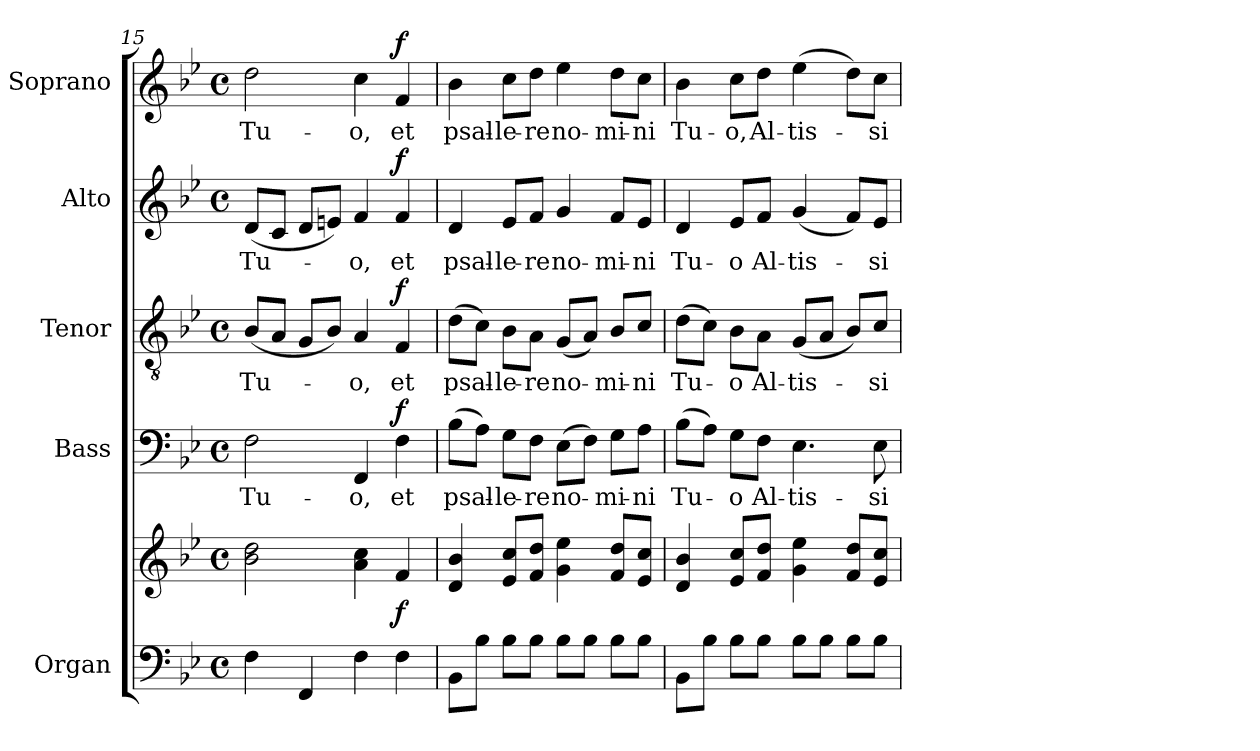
**kern	**kern	**dynam	**kern	**text	**dynam	**kern	**text	**dynam	**kern	**text	**dynam	**kern	**text	**dynam
*part5	*part5	*part5	*part4	*part4	*part4	*part3	*part3	*part3	*part2	*part2	*part2	*part1	*part1	*part1
*staff6	*staff5	*staff5/6	*staff4	*staff4	*staff4	*staff3	*staff3	*staff3	*staff2	*staff2	*staff2	*staff1	*staff1	*staff1
*I"Organ	*	*	*I"Bass	*	*	*I"Tenor	*	*	*I"Alto	*	*	*I"Soprano	*	*
*I'Org.	*	*	*I'B.	*	*	*I'T.	*	*	*I'A.	*	*	*I'S.	*	*
*clefF4	*clefG2	*	*clefF4	*	*	*clefGv2	*	*	*clefG2	*	*	*clefG2	*	*
*	*	*	*	*	*	*ITrd7c12	*	*	*	*	*	*	*	*
*k[b-e-]	*k[b-e-]	*	*k[b-e-]	*	*	*k[b-e-]	*	*	*k[b-e-]	*	*	*k[b-e-]	*	*
*B-:	*B-:	*	*B-:	*	*	*B-:	*	*	*B-:	*	*	*B-:	*	*
*M4/4	*M4/4	*	*M4/4	*	*	*M4/4	*	*	*M4/4	*	*	*M4/4	*	*
*met(c)	*met(c)	*	*met(c)	*	*	*met(c)	*	*	*met(c)	*	*	*met(c)	*	*
=15	=15	=15	=15	=15	=15	=15	=15	=15	=15	=15	=15	=15	=15	=15
!	!	!	!	!LO:LY:b:color=#000000	!	!	!	!	!	!	!	!	!	!
!	!	!	!	!	!	!	!LO:LY:b:color=#000000	!	!	!	!	!	!	!
!	!	!	!	!	!	!	!	!	!	!LO:LY:b:color=#000000	!	!	!	!
!	!	!	!	!	!	!	!	!	!	!	!	!	!LO:LY:b:color=#000000	!
4Fi\	2b-i\ 2ddi	.	2Fi\	Tu-	.	(8BB-i/L	Tu-	.	(8di/L	Tu-	.	2ddi\	Tu-	.
.	.	.	.	.	.	8AAi/J	.	.	8ci/J	.	.	.	.	.
4FFi/	.	.	.	.	.	8GGi/L	.	.	8di/L	.	.	.	.	.
.	.	.	.	.	.	8BB-i/J)	.	.	8eni/J)	.	.	.	.	.
!	!	!	!	!LO:LY:b:color=#000000	!	!	!	!	!	!	!	!	!	!
!	!	!	!	!	!	!	!LO:LY:b:color=#000000	!	!	!	!	!	!	!
!	!	!	!	!	!	!	!	!	!	!LO:LY:b:color=#000000	!	!	!	!
!	!	!	!	!	!	!	!	!	!	!	!	!	!LO:LY:b:color=#000000	!
4Fi\	4ai\ 4cci	.	4FFi/	-o,	.	4AAi/	-o,	.	4fi/	-o,	.	4cci\	-o,	.
!	!	!	!	!LO:LY:b:color=#000000	!	!	!	!	!	!	!	!	!	!
!	!	!	!	!	!	!	!LO:LY:b:color=#000000	!	!	!	!	!	!	!
!	!	!	!	!	!	!	!	!	!	!LO:LY:b:color=#000000	!	!	!	!
!	!	!	!	!	!	!	!	!	!	!	!	!	!LO:LY:b:color=#000000	!
4Fi\	4fi/	f	4Fi\	et	f	4FFi/	et	f	4fi/	et	f	4fi/	et	f
=16	=16	=16	=16	=16	=16	=16	=16	=16	=16	=16	=16	=16	=16	=16
!	!	!	!	!LO:LY:b:color=#000000	!	!	!	!	!	!	!	!	!	!
!	!	!	!	!	!	!	!LO:LY:b:color=#000000	!	!	!	!	!	!	!
!	!	!	!	!	!	!	!	!	!	!LO:LY:b:color=#000000	!	!	!	!
!	!	!	!	!	!	!	!	!	!	!	!	!	!LO:LY:b:color=#000000	!
8BB-i\L	4di/ 4b-i	.	(8B-i\L	psal-	.	(8Di\L	psal-	.	4di/	psal-	.	4b-i\	psal-	.
8B-i\J	.	.	8Ai\J)	.	.	8Ci\J)	.	.	.	.	.	.	.	.
!	!	!	!	!LO:LY:b:color=#000000	!	!	!	!	!	!	!	!	!	!
!	!	!	!	!	!	!	!LO:LY:b:color=#000000	!	!	!	!	!	!	!
!	!	!	!	!	!	!	!	!	!	!LO:LY:b:color=#000000	!	!	!	!
!	!	!	!	!	!	!	!	!	!	!	!	!	!LO:LY:b:color=#000000	!
8B-i\L	8e-i/ 8cci/L	.	8Gi\L	-le-	.	8BB-i\L	-le-	.	8e-i/L	-le-	.	8cci\L	-le-	.
!	!	!	!	!LO:LY:b:color=#000000	!	!	!	!	!	!	!	!	!	!
!	!	!	!	!	!	!	!LO:LY:b:color=#000000	!	!	!	!	!	!	!
!	!	!	!	!	!	!	!	!	!	!LO:LY:b:color=#000000	!	!	!	!
!	!	!	!	!	!	!	!	!	!	!	!	!	!LO:LY:b:color=#000000	!
8B-i\J	8fi/ 8ddi/J	.	8Fi\J	-re	.	8AAi\J	-re	.	8fi/J	-re	.	8ddi\J	-re	.
!	!	!	!	!LO:LY:b:color=#000000	!	!	!	!	!	!	!	!	!	!
!	!	!	!	!	!	!	!LO:LY:b:color=#000000	!	!	!	!	!	!	!
!	!	!	!	!	!	!	!	!	!	!LO:LY:b:color=#000000	!	!	!	!
!	!	!	!	!	!	!	!	!	!	!	!	!	!LO:LY:b:color=#000000	!
8B-i\L	4gi\ 4ee-i	.	(8E-i\L	no-	.	(8GGi/L	no-	.	4gi/	no-	.	4ee-i\	no-	.
8B-i\J	.	.	8Fi\J)	.	.	8AAi/J)	.	.	.	.	.	.	.	.
!	!	!	!	!LO:LY:b:color=#000000	!	!	!	!	!	!	!	!	!	!
!	!	!	!	!	!	!	!LO:LY:b:color=#000000	!	!	!	!	!	!	!
!	!	!	!	!	!	!	!	!	!	!LO:LY:b:color=#000000	!	!	!	!
!	!	!	!	!	!	!	!	!	!	!	!	!	!LO:LY:b:color=#000000	!
8B-i\L	8fi/ 8ddi/L	.	8Gi\L	-mi-	.	8BB-i/L	-mi-	.	8fi/L	-mi-	.	8ddi\L	-mi-	.
!	!	!	!	!LO:LY:b:color=#000000	!	!	!	!	!	!	!	!	!	!
!	!	!	!	!	!	!	!LO:LY:b:color=#000000	!	!	!	!	!	!	!
!	!	!	!	!	!	!	!	!	!	!LO:LY:b:color=#000000	!	!	!	!
!	!	!	!	!	!	!	!	!	!	!	!	!	!LO:LY:b:color=#000000	!
8B-i\J	8e-i/ 8cci/J	.	8Ai\J	-ni	.	8Ci/J	-ni	.	8e-i/J	-ni	.	8cci\J	-ni	.
=17	=17	=17	=17	=17	=17	=17	=17	=17	=17	=17	=17	=17	=17	=17
!	!	!	!	!LO:LY:b:color=#000000	!	!	!	!	!	!	!	!	!	!
!	!	!	!	!	!	!	!LO:LY:b:color=#000000	!	!	!	!	!	!	!
!	!	!	!	!	!	!	!	!	!	!LO:LY:b:color=#000000	!	!	!	!
!	!	!	!	!	!	!	!	!	!	!	!	!	!LO:LY:b:color=#000000	!
8BB-i\L	4di/ 4b-i	.	(8B-i\L	Tu-	.	(8Di\L	Tu-	.	4di/	Tu-	.	4b-i\	Tu-	.
8B-i\J	.	.	8Ai\J)	.	.	8Ci\J)	.	.	.	.	.	.	.	.
!	!	!	!	!LO:LY:b:color=#000000	!	!	!	!	!	!	!	!	!	!
!	!	!	!	!	!	!	!LO:LY:b:color=#000000	!	!	!	!	!	!	!
!	!	!	!	!	!	!	!	!	!	!LO:LY:b:color=#000000	!	!	!	!
!	!	!	!	!	!	!	!	!	!	!	!	!	!LO:LY:b:color=#000000	!
8B-i\L	8e-i/ 8cci/L	.	8Gi\L	-o	.	8BB-i\L	-o	.	8e-i/L	-o	.	8cci\L	-o,	.
!	!	!	!	!LO:LY:b:color=#000000	!	!	!	!	!	!	!	!	!	!
!	!	!	!	!	!	!	!LO:LY:b:color=#000000	!	!	!	!	!	!	!
!	!	!	!	!	!	!	!	!	!	!LO:LY:b:color=#000000	!	!	!	!
!	!	!	!	!	!	!	!	!	!	!	!	!	!LO:LY:b:color=#000000	!
8B-i\J	8fi/ 8ddi/J	.	8Fi\J	Al-	.	8AAi\J	Al-	.	8fi/J	Al-	.	8ddi\J	Al-	.
!	!	!	!	!LO:LY:b:color=#000000	!	!	!	!	!	!	!	!	!	!
!	!	!	!	!	!	!	!LO:LY:b:color=#000000	!	!	!	!	!	!	!
!	!	!	!	!	!	!	!	!	!	!LO:LY:b:color=#000000	!	!	!	!
!	!	!	!	!	!	!	!	!	!	!	!	!	!LO:LY:b:color=#000000	!
8B-i\L	4gi\ 4ee-i	.	4.E-i\	-tis-	.	(8GGi/L	-tis-	.	(4gi/	-tis-	.	(4ee-i\	-tis-	.
8B-i\J	.	.	.	.	.	8AAi/J	.	.	.	.	.	.	.	.
8B-i\L	8fi/ 8ddi/L	.	.	.	.	8BB-i/L)	.	.	8fi/L)	.	.	8ddi\L)	.	.
!	!	!	!	!LO:LY:b:color=#000000	!	!	!	!	!	!	!	!	!	!
!	!	!	!	!	!	!	!LO:LY:b:color=#000000	!	!	!	!	!	!	!
!	!	!	!	!	!	!	!	!	!	!LO:LY:b:color=#000000	!	!	!	!
!	!	!	!	!	!	!	!	!	!	!	!	!	!LO:LY:b:color=#000000	!
8B-i\J	8e-i/ 8cci/J	.	8E-i\	-si-	.	8Ci/J	-si-	.	8e-i/J	-si-	.	8cci\J	-si-	.
=	=	=	=	=	=	=	=	=	=	=	=	=	=	=
*-	*-	*-	*-	*-	*-	*-	*-	*-	*-	*-	*-	*-	*-	*-
